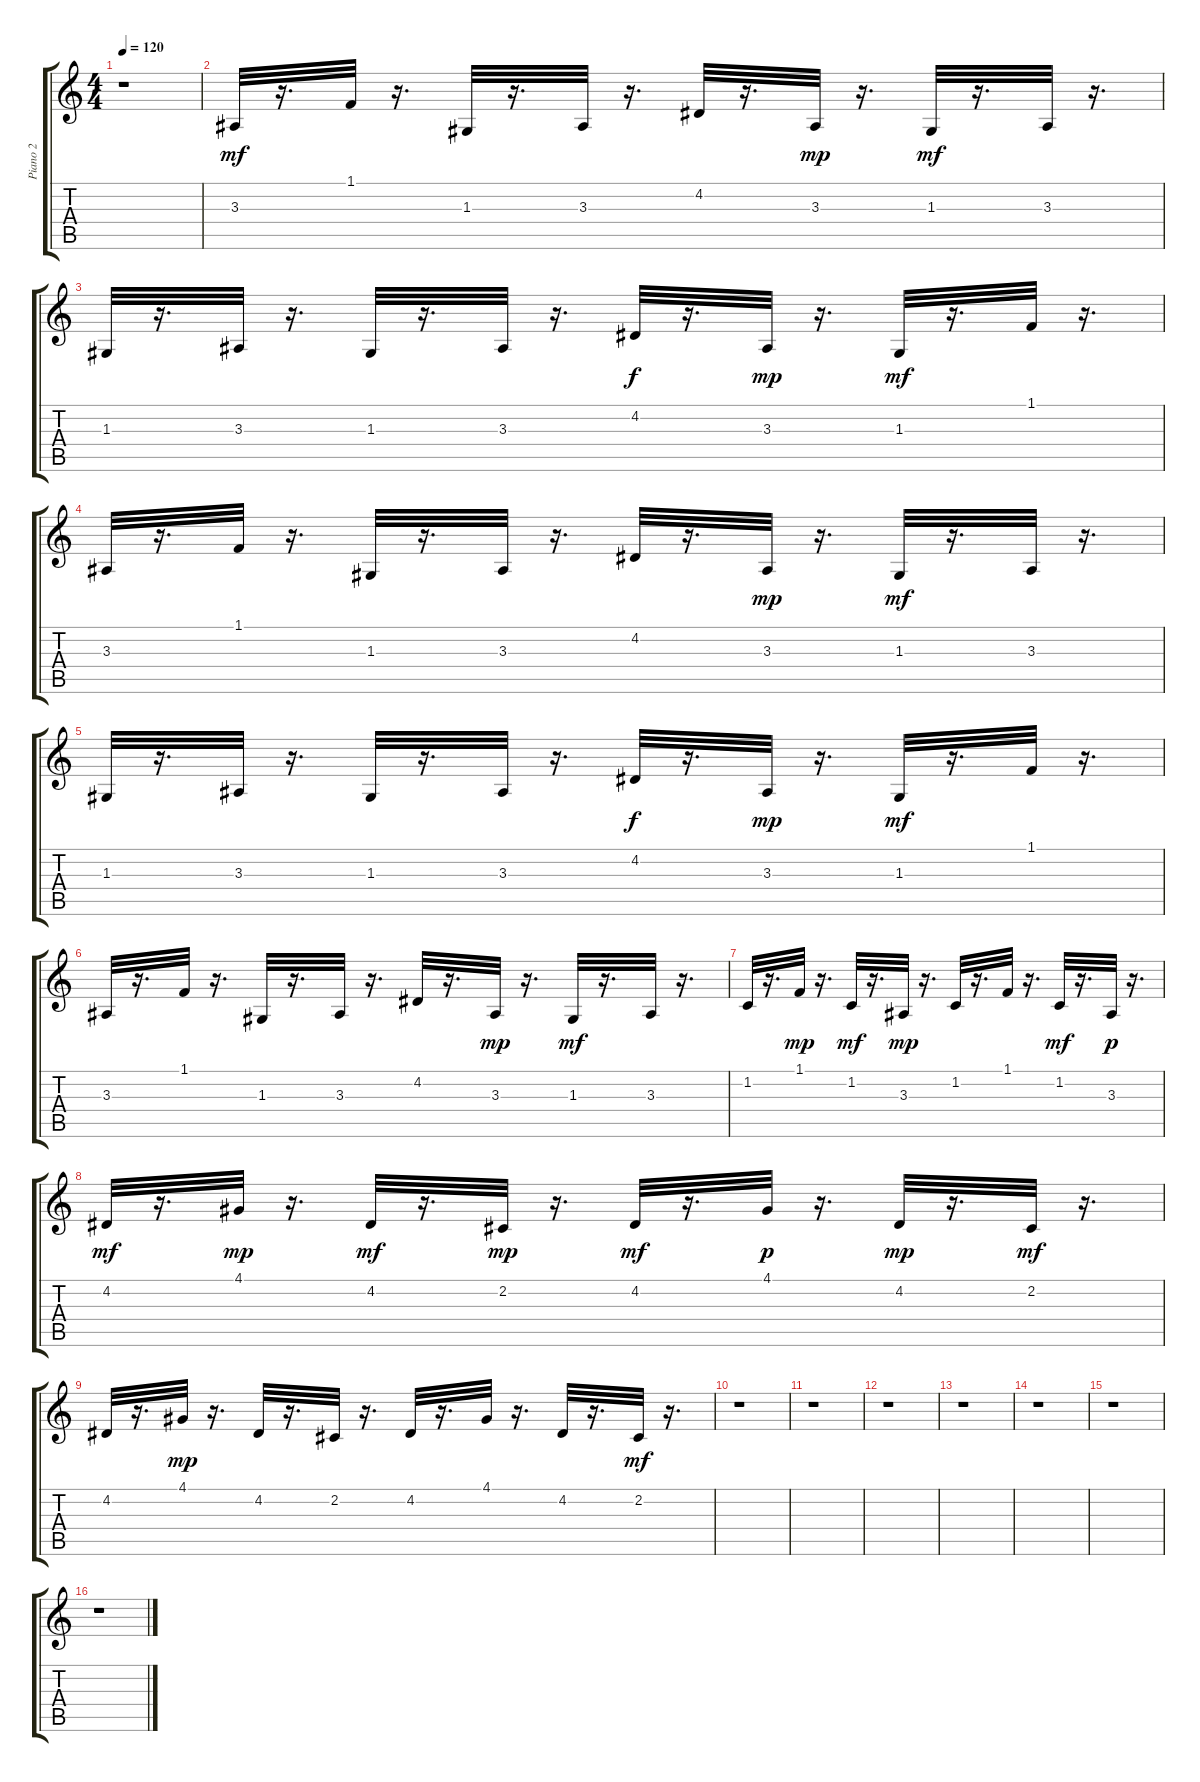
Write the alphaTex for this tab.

\track ("Piano 2" "Piano 2") {instrument acousticgrandpiano}
\staff {score tabs}
\tuning (E4 B3 G3 D3 A2 E2) {hide}
\ts (4 4)
\tempo 120
\clef g2
\ks c
r.1{dy mf} |
3.3.32 r.16{d} 1.1.32 r.16{d} 1.3.32 r.16{d} 3.3.32 r.16{d} 4.2.32 r.16{d} 3.3.32{dy mp} r.16{d} 1.3.32{dy mf} r.16{d} 3.3.32 r.16{d} |
1.3.32 r.16{d} 3.3.32 r.16{d} 1.3.32 r.16{d} 3.3.32 r.16{d} 4.2.32{dy f} r.16{d} 3.3.32{dy mp} r.16{d} 1.3.32{dy mf} r.16{d} 1.1.32 r.16{d} |
3.3.32 r.16{d} 1.1.32 r.16{d} 1.3.32 r.16{d} 3.3.32 r.16{d} 4.2.32 r.16{d} 3.3.32{dy mp} r.16{d} 1.3.32{dy mf} r.16{d} 3.3.32 r.16{d} |
1.3.32 r.16{d} 3.3.32 r.16{d} 1.3.32 r.16{d} 3.3.32 r.16{d} 4.2.32{dy f} r.16{d} 3.3.32{dy mp} r.16{d} 1.3.32{dy mf} r.16{d} 1.1.32 r.16{d} |
3.3.32 r.16{d} 1.1.32 r.16{d} 1.3.32 r.16{d} 3.3.32 r.16{d} 4.2.32 r.16{d} 3.3.32{dy mp} r.16{d} 1.3.32{dy mf} r.16{d} 3.3.32 r.16{d} |
1.2.32 r.16{d} 1.1.32{dy mp} r.16{d} 1.2.32{dy mf} r.16{d} 3.3.32{dy mp} r.16{d} 1.2.32 r.16{d} 1.1.32 r.16{d} 1.2.32{dy mf} r.16{d} 3.3.32{dy p} r.16{d} |
4.2.32{dy mf} r.16{d} 4.1.32{dy mp} r.16{d} 4.2.32{dy mf} r.16{d} 2.2.32{dy mp} r.16{d} 4.2.32{dy mf} r.16{d} 4.1.32{dy p} r.16{d} 4.2.32{dy mp} r.16{d} 2.2.32{dy mf} r.16{d} |
4.2.32 r.16{d} 4.1.32{dy mp} r.16{d} 4.2.32 r.16{d} 2.2.32 r.16{d} 4.2.32 r.16{d} 4.1.32 r.16{d} 4.2.32 r.16{d} 2.2.32{dy mf} r.16{d} |
r.1 |
r.1 |
r.1 |
r.1 |
r.1 |
r.1 |
r.1
